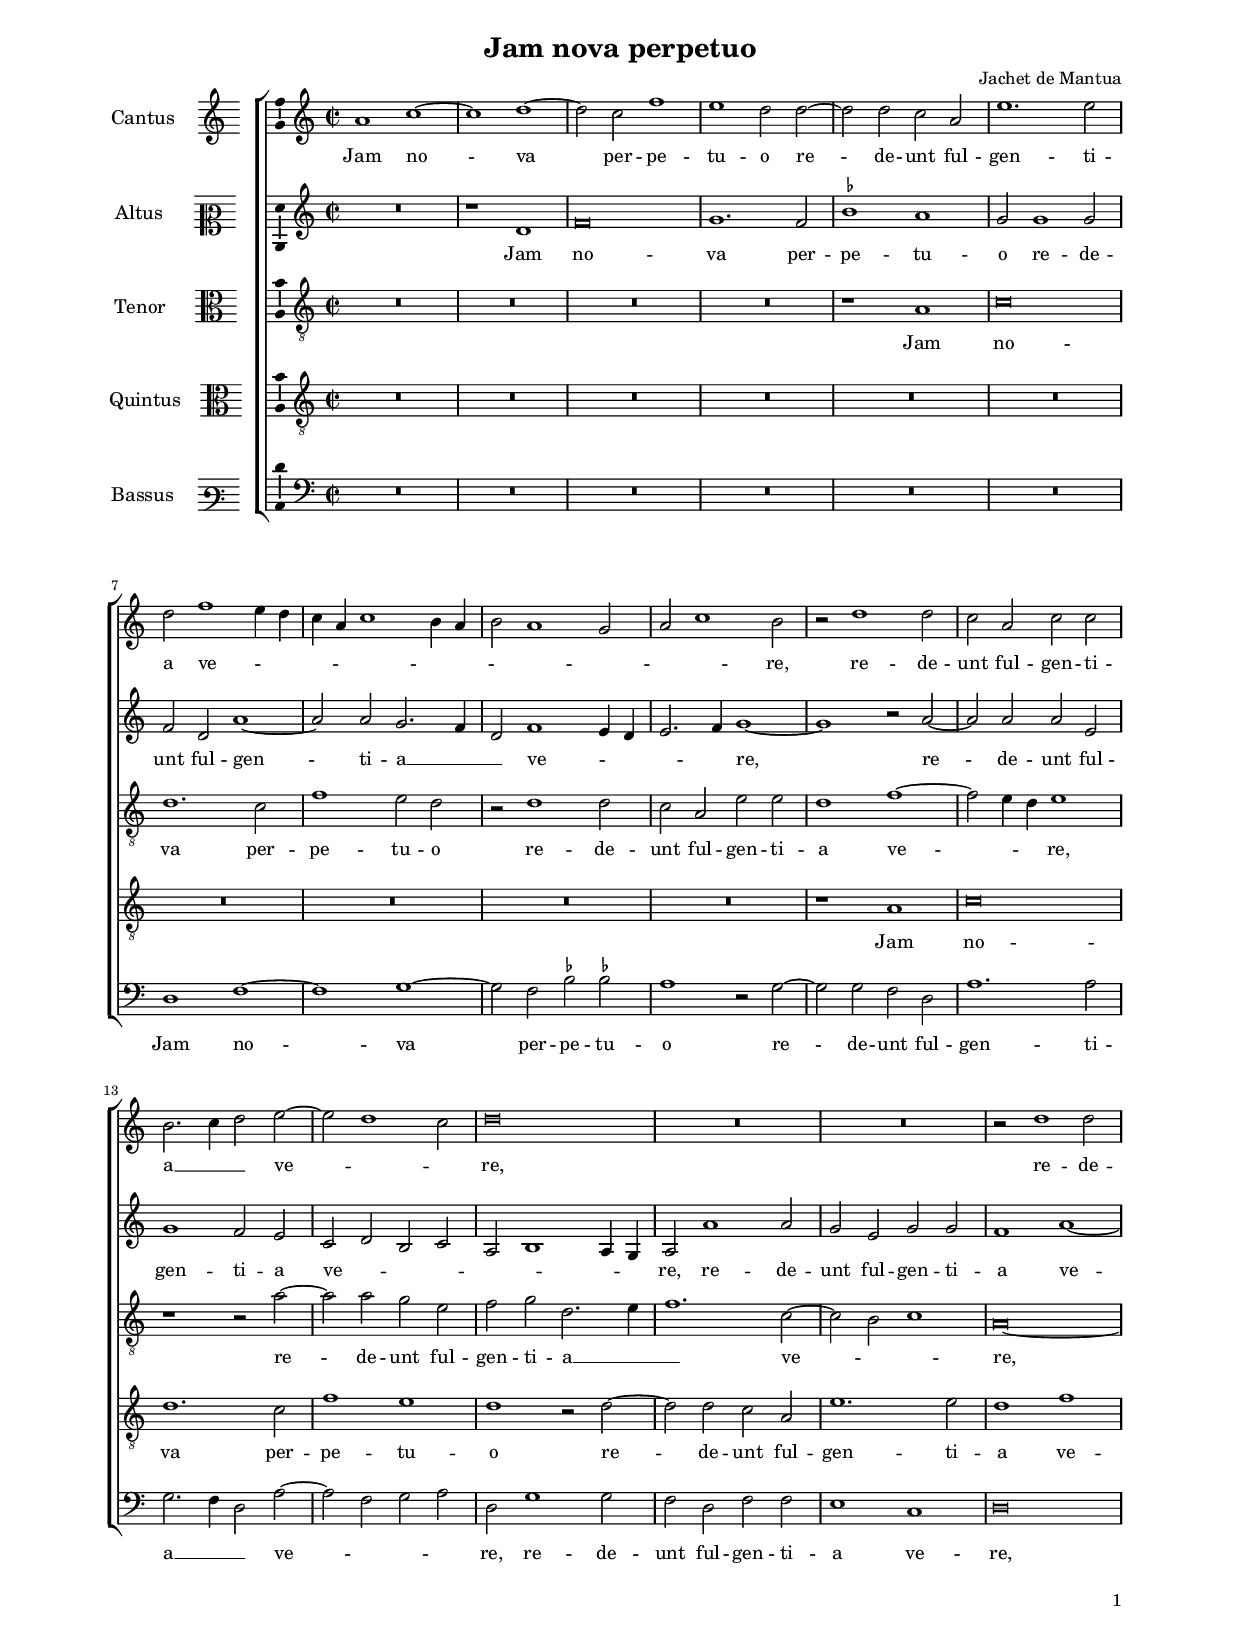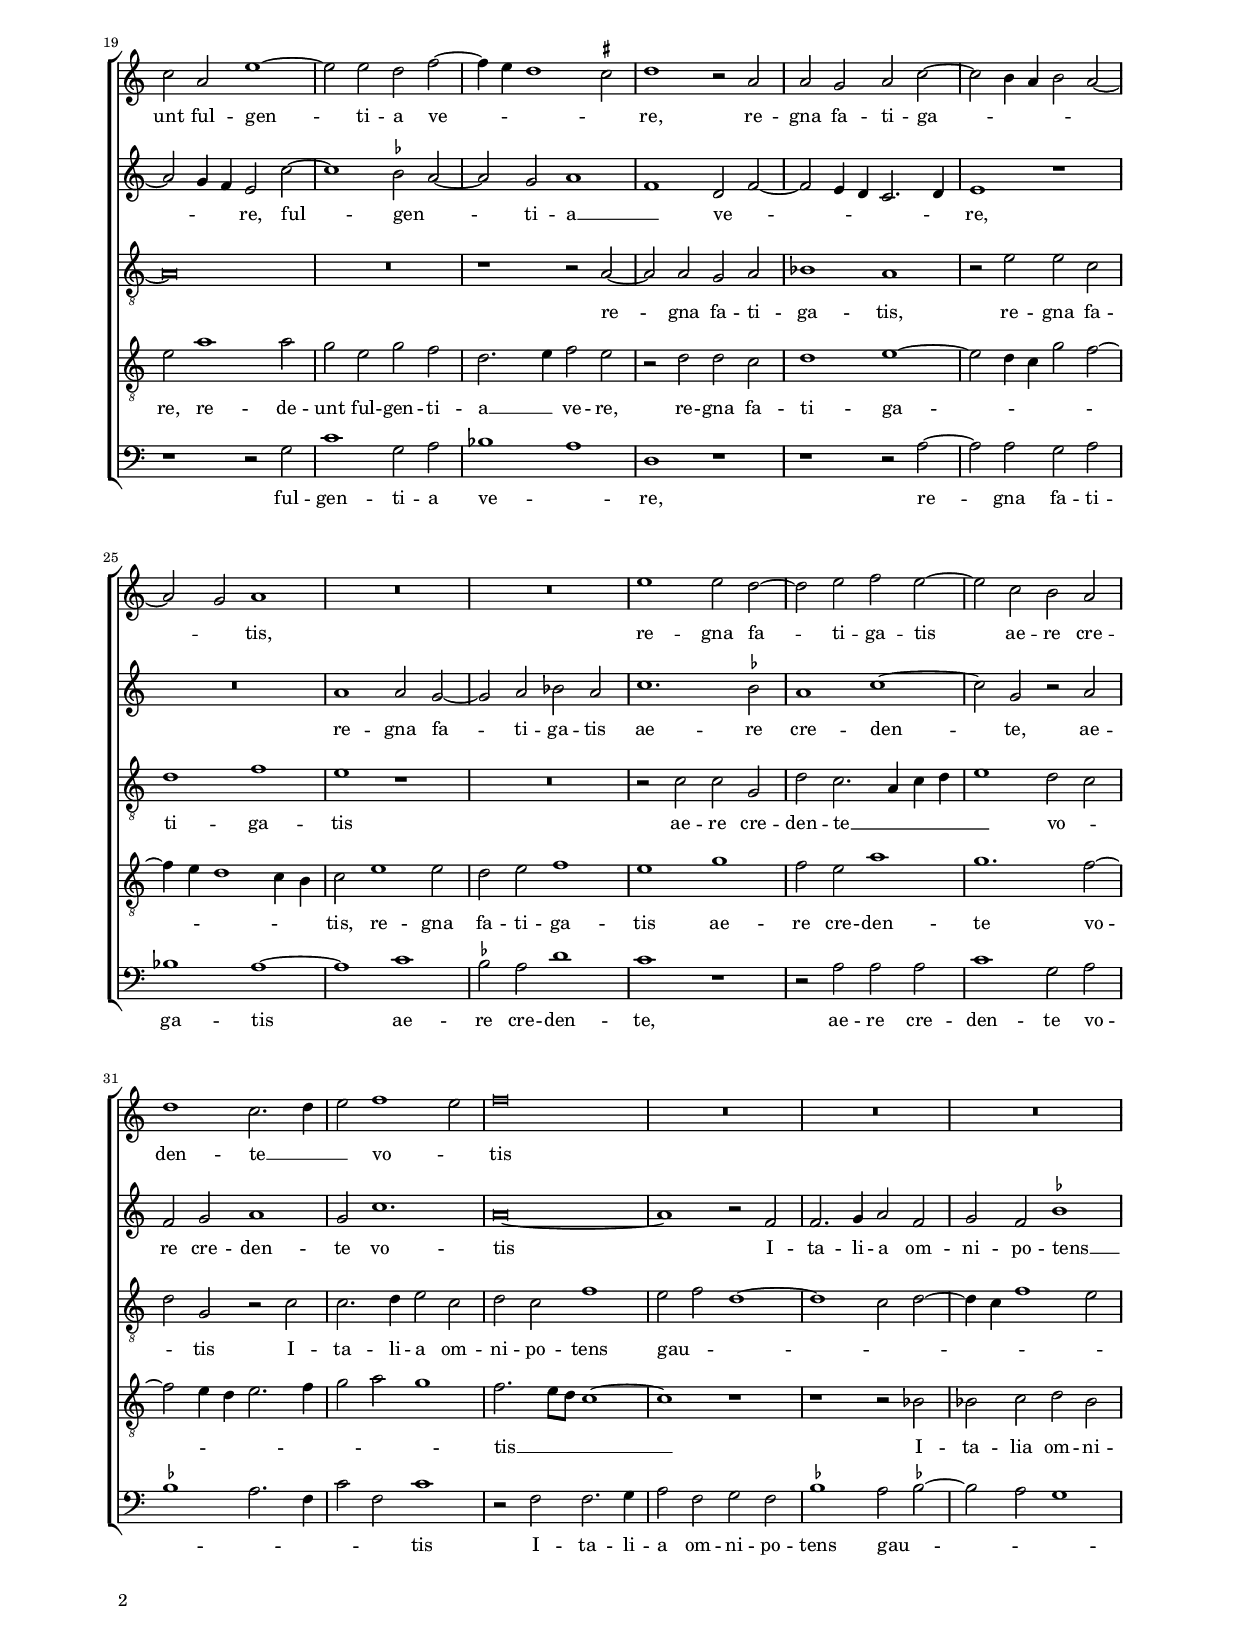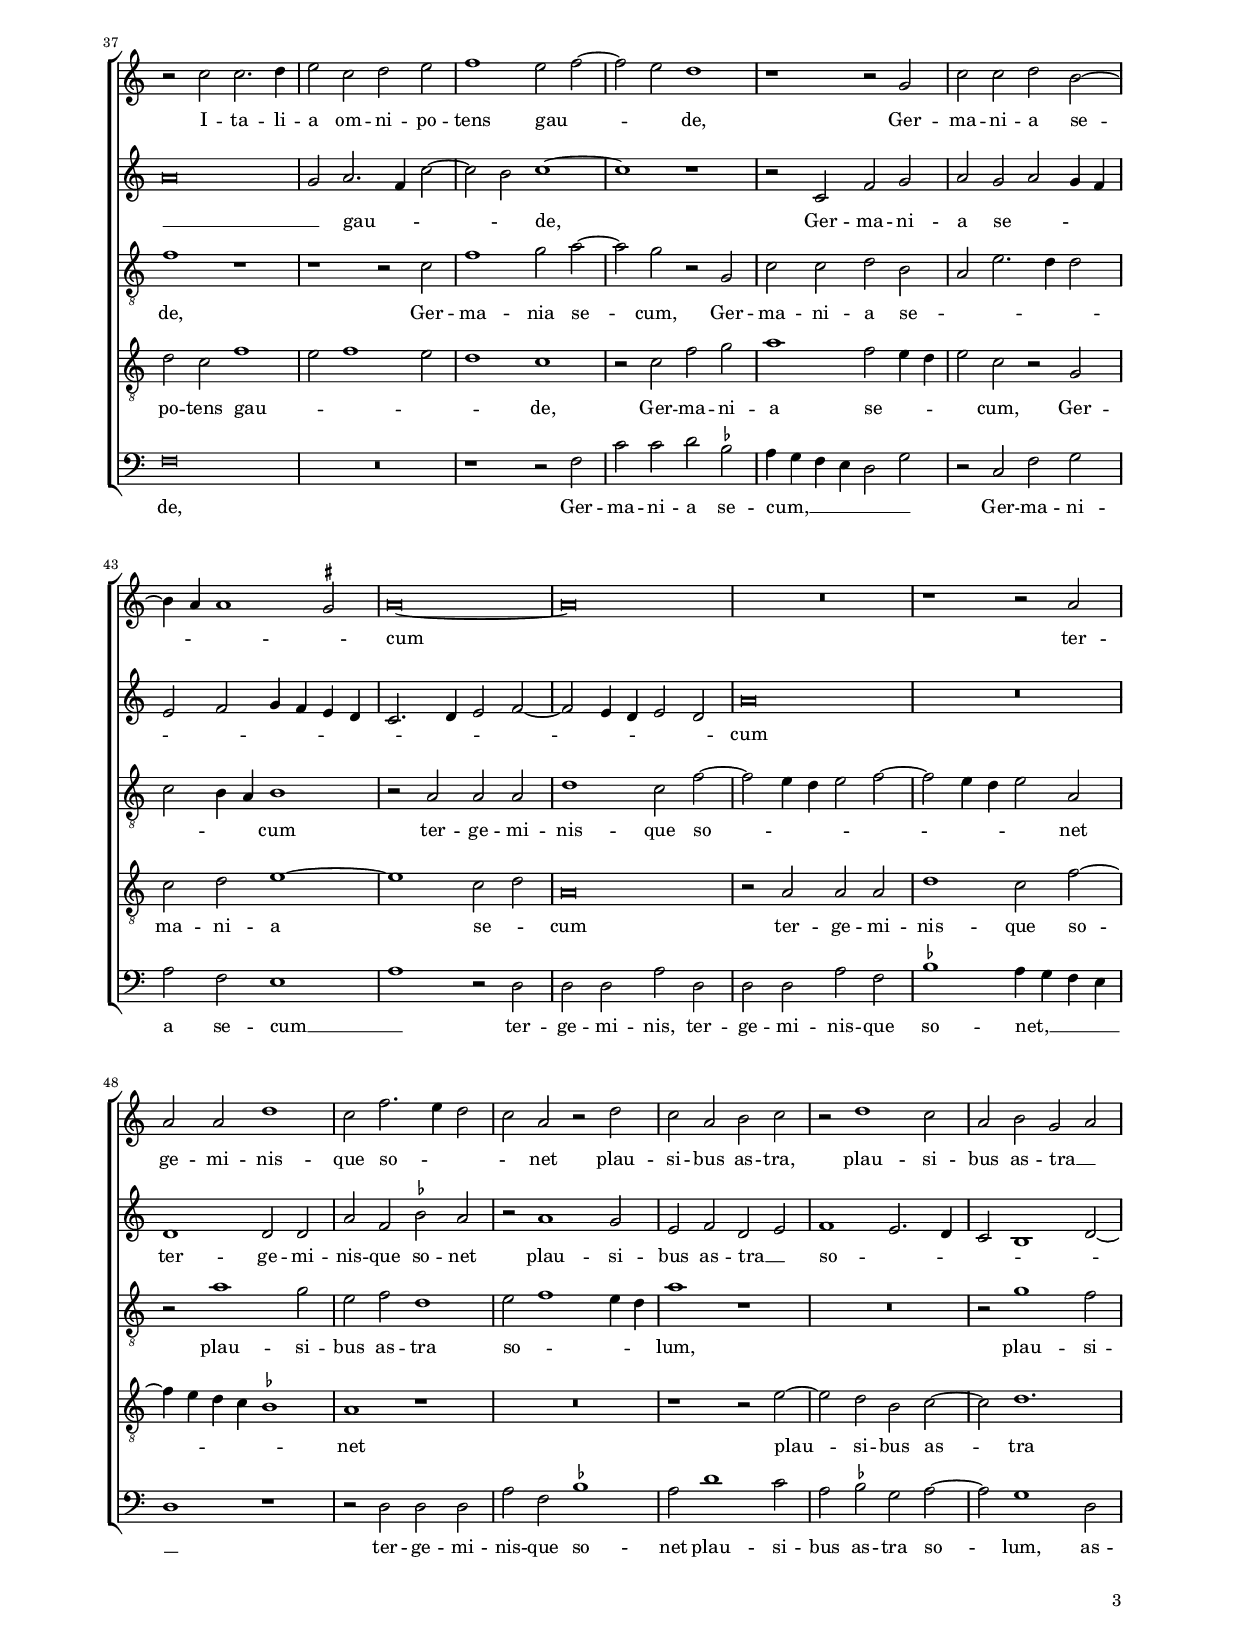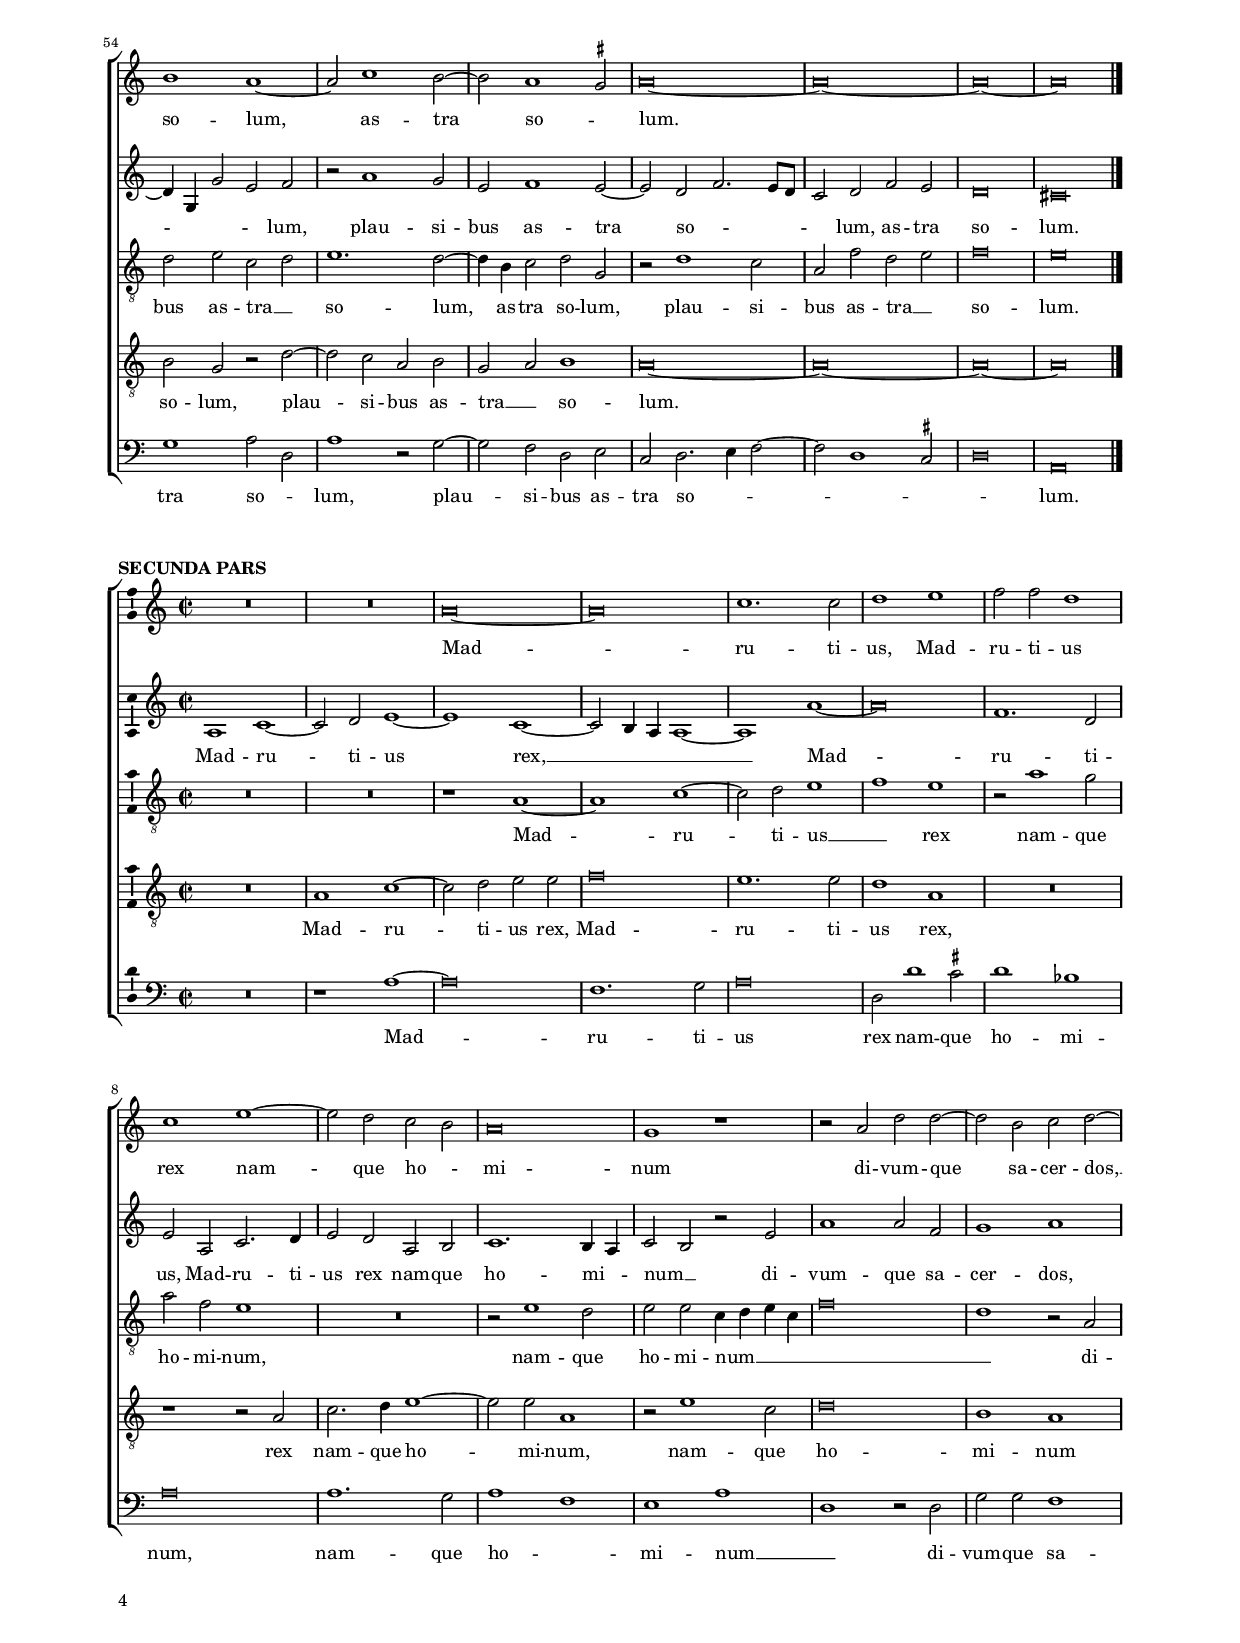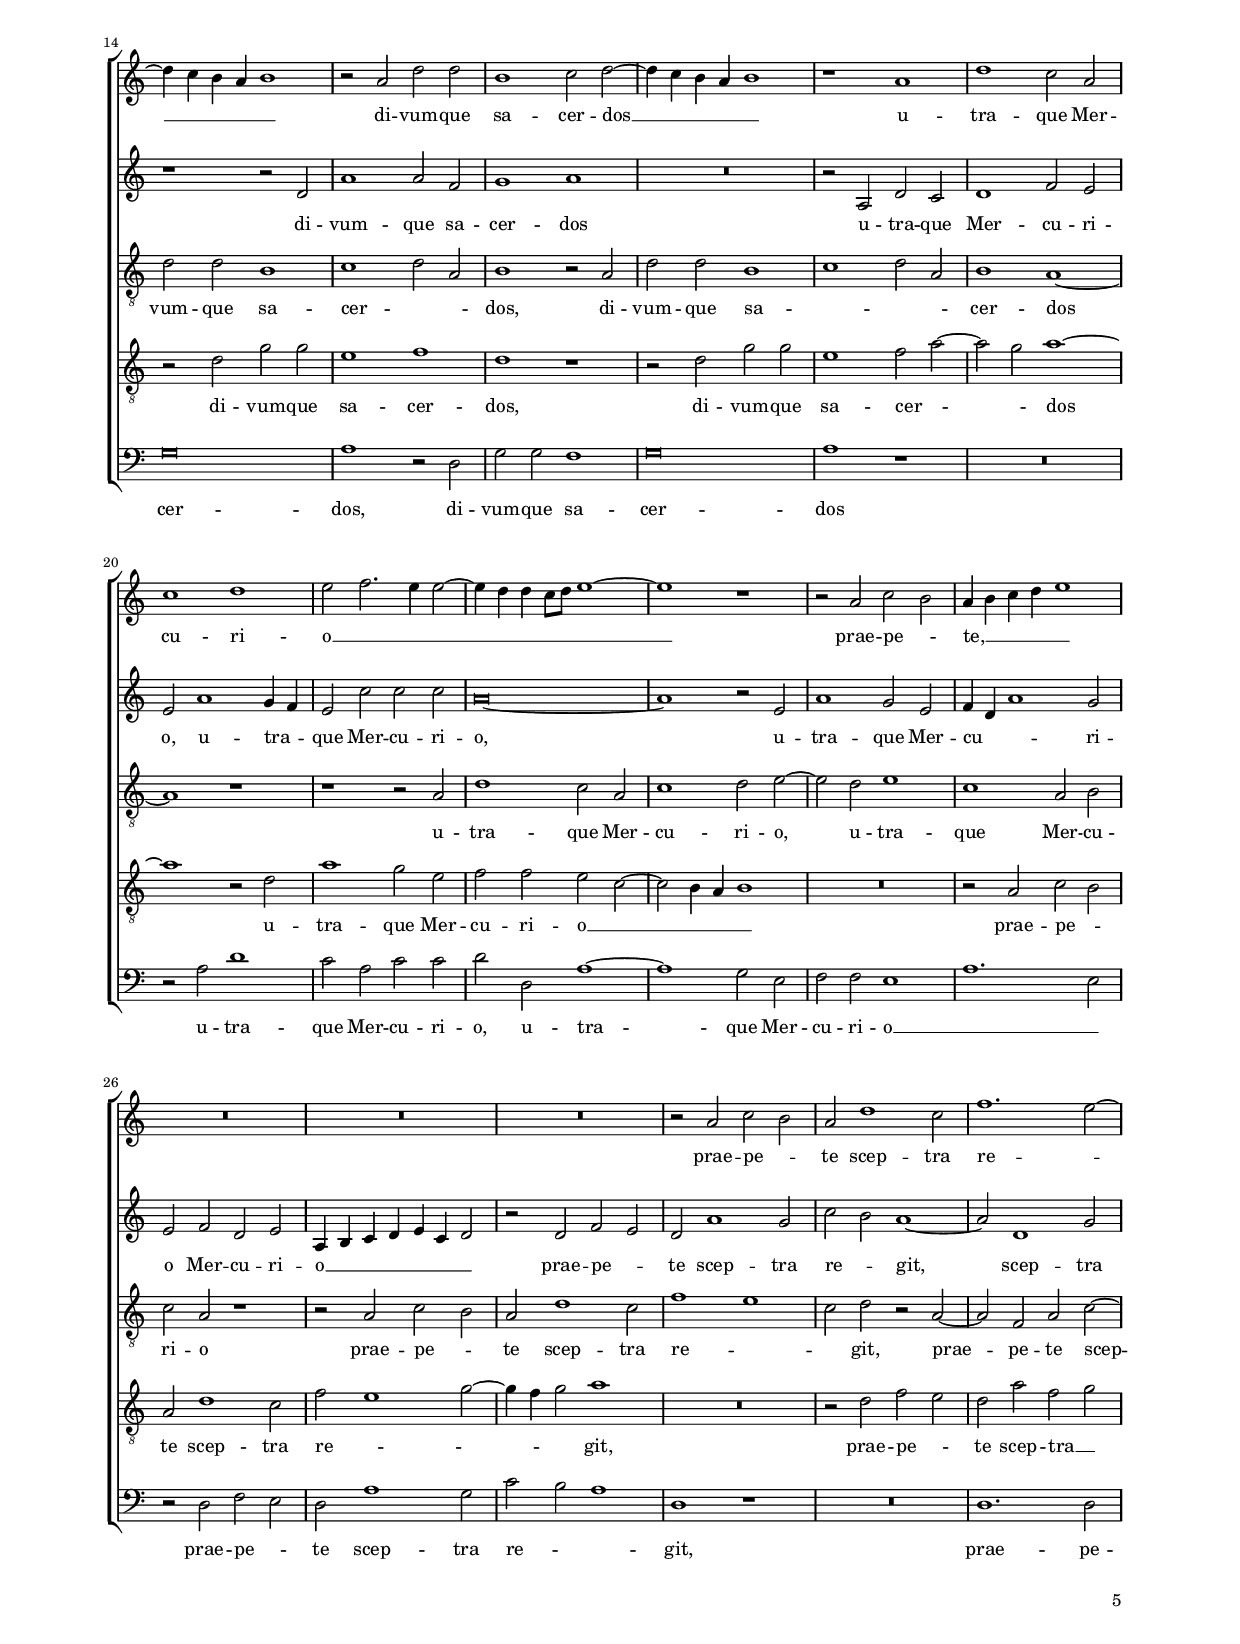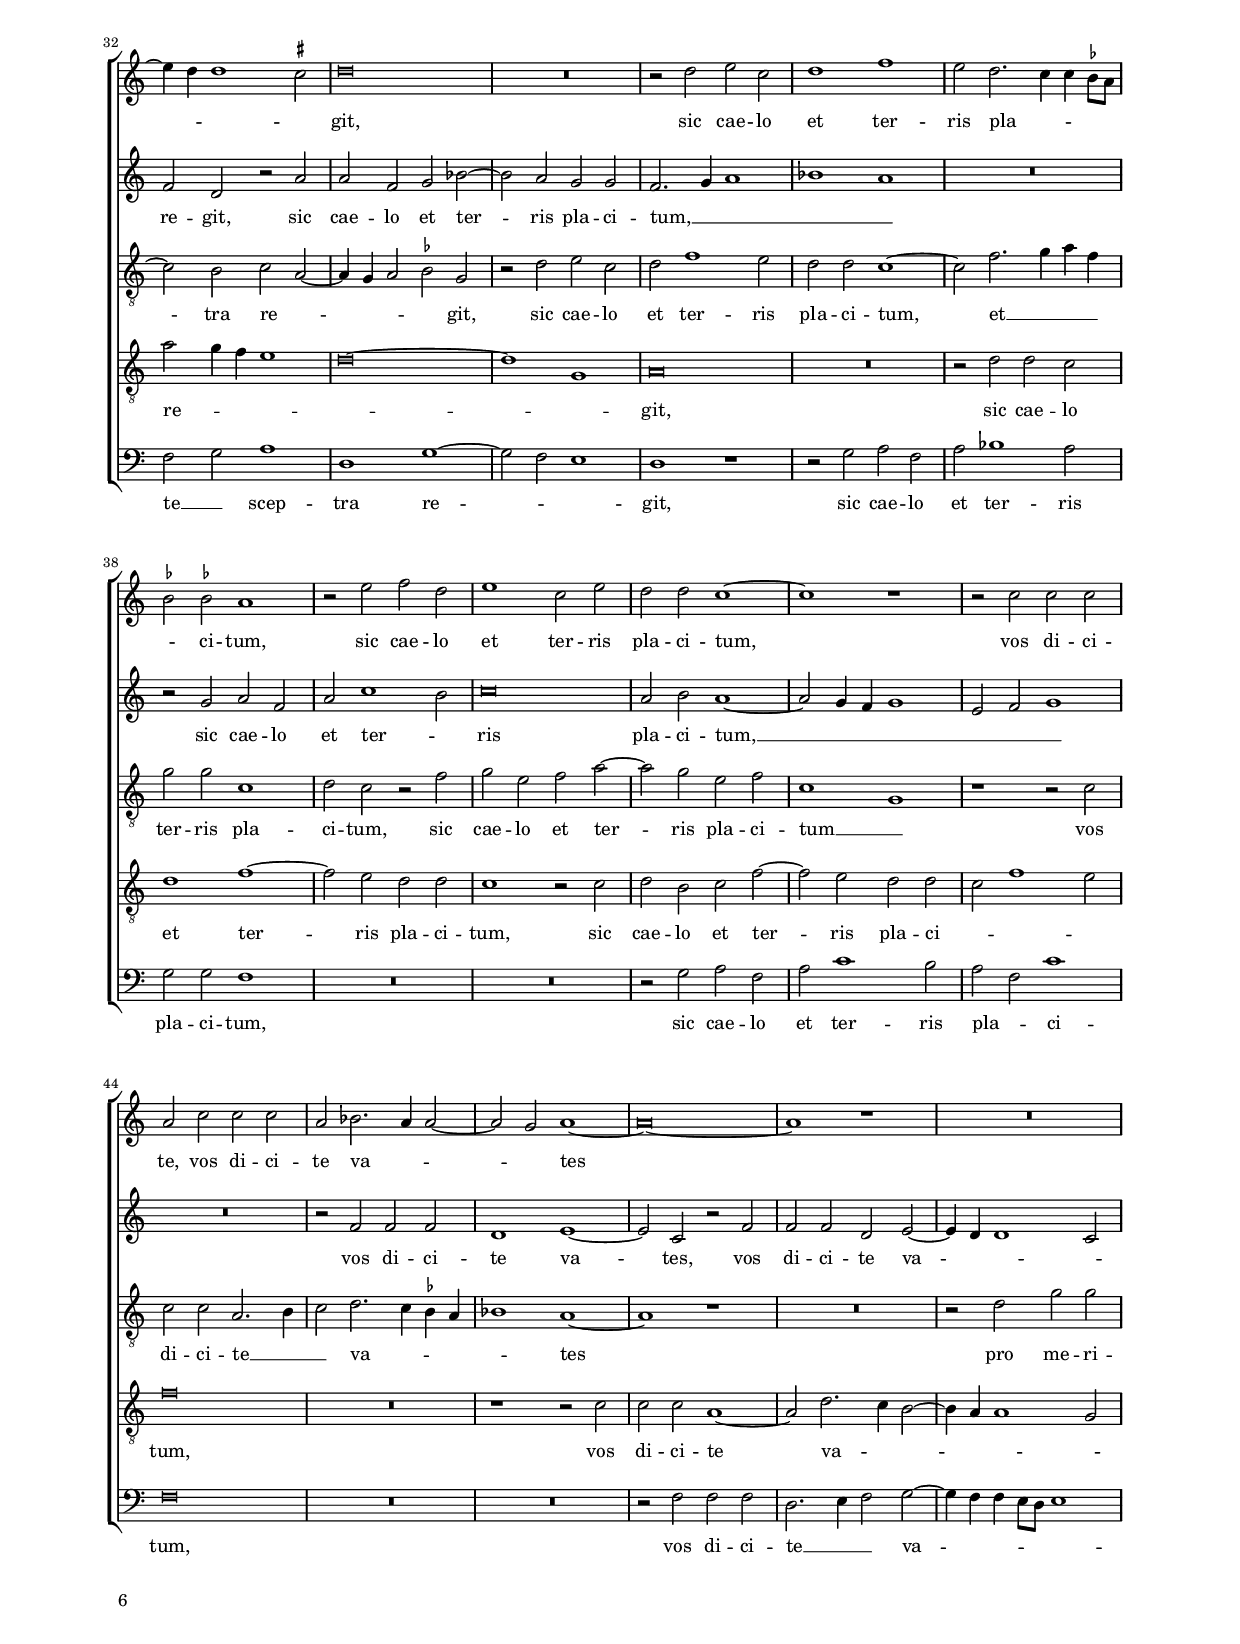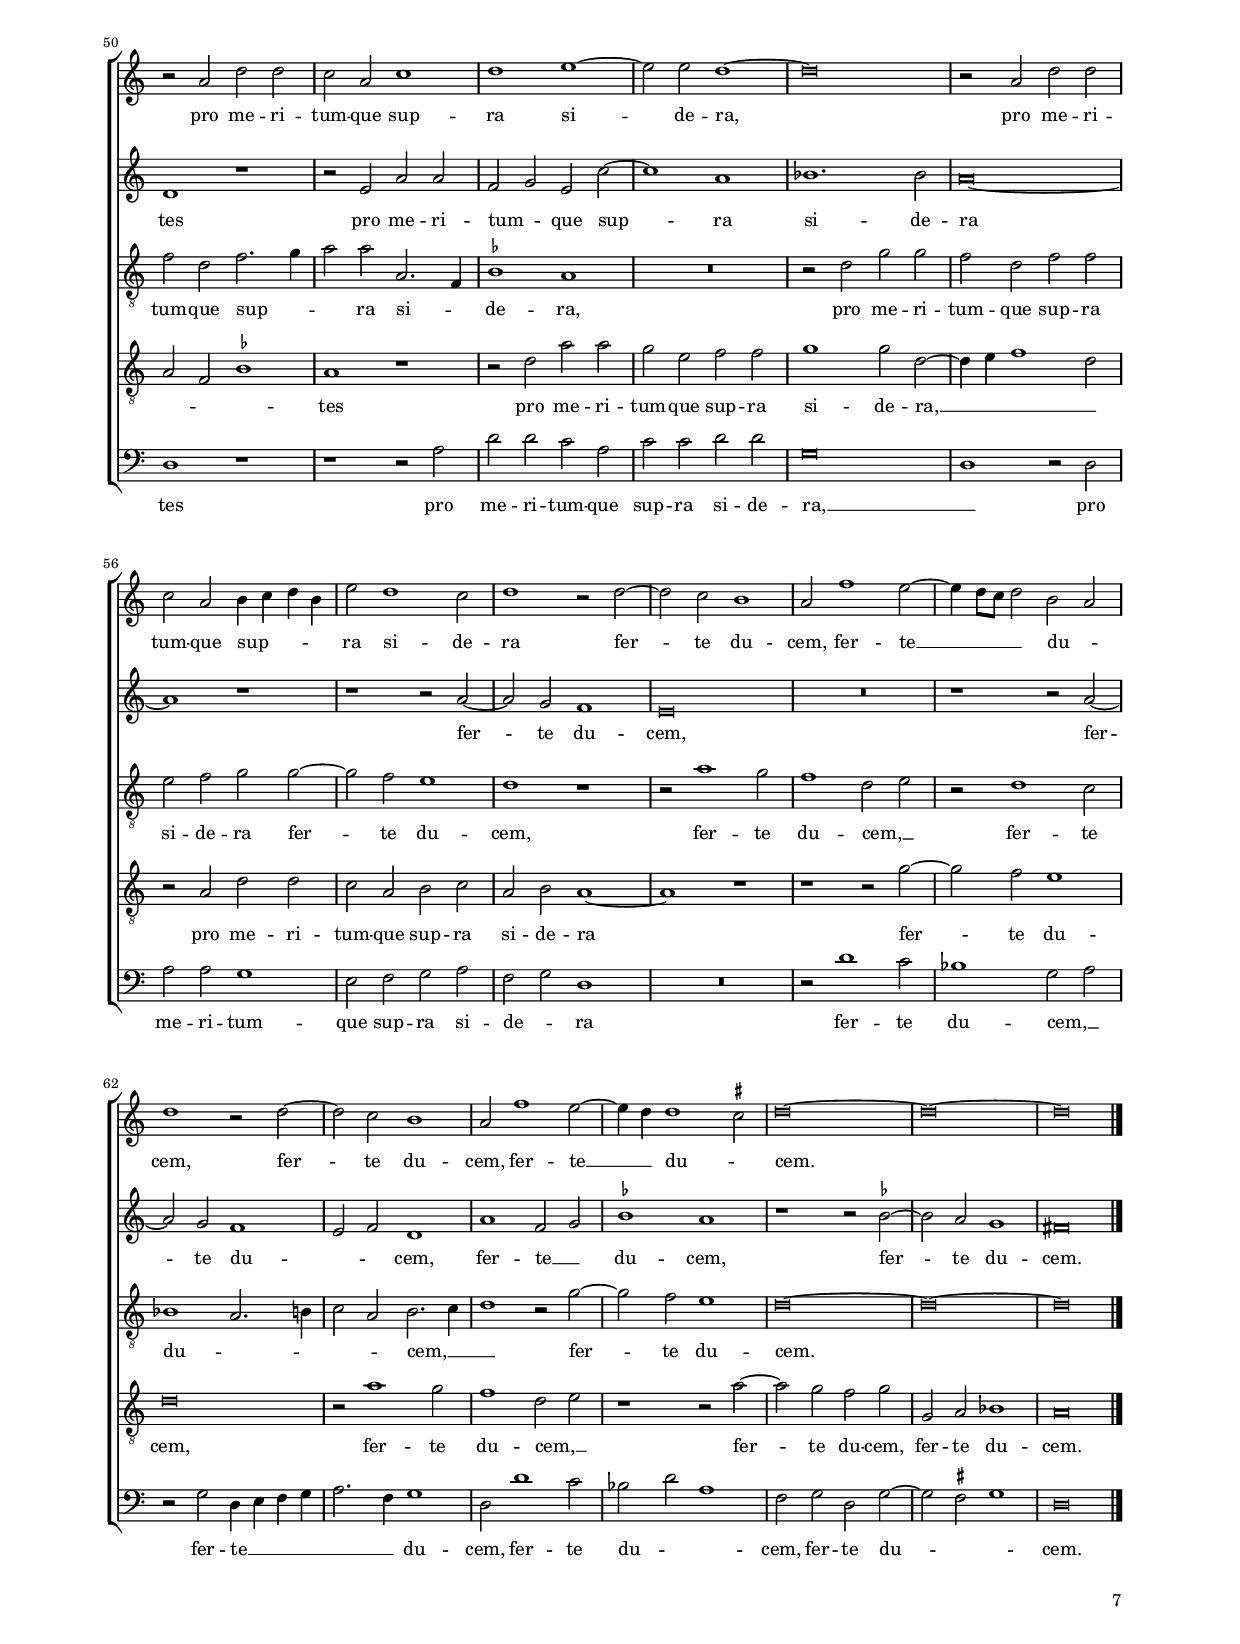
\header
{
  title="Jam nova perpetuo"
  composer="Jachet de Mantua"
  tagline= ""
}

\version "2.20.0"
\language deutsch
#(set-global-staff-size 15)
% #(set-default-paper-size "letter")
#(ly:set-option 'point-and-click #f)

	
	ficta = { \once \set suggestAccidentals = ##t }
	
	forget = #(define-music-function (music) (ly:music?) #{
		\accidentalStyle forget
		$music
		\accidentalStyle default
		#})
	
  

\paper
	{
	top-margin = 1.8 \cm
	bottom-margin = 1.2 \cm
	left-margin = 2 \cm
	right-margin = 2 \cm
	ragged-bottom = ##f
	ragged-last-bottom = ##t
	print-page-number = ##f
	score-system-spacing = #'((basic-distance . 16) (minimum-distance . 14) (padding . 5) (strechability . 150))
	system-system-spacing = #'((basic-distance . 16) (minimum-distance . 14) (padding . 5) (strechability . 150))
    oddFooterMarkup=\markup   \fill-line { "" \fromproperty #'page:page-number-string }
    evenFooterMarkup=\markup  \fill-line { \fromproperty #'page:page-number-string "" }
    last-bottom-spacing = #'((basic-distance . 12) (minimum-distance . 7) (padding . 4))
	systems-per-page = 3
%	page-count = 6
%	min-systems-per-page = 3
	}

global = {
    % \set Staff.autoBeaming = ##f
	\key c \major
	\time 2/2 \set Score.measureLength = #(ly:make-moment 2/1)
    \set Score.tempoHideNote = ##t
    \tempo 2 = 90
    \skip 1*2*60 \bar "|."
	}
	

incipitcantus = \markup { \score {
	{
	\set Staff.instrumentName = \markup { \fontsize #1 "Cantus" }
	\key c \major
	\clef violin
	s4 \bar ""
	}
	\layout  {
	raggedright = ##t
	indent = 1.8 \cm
	line-width = 2.5 \cm
	\context { \Staff \remove Time_signature_engraver }
	\override Staff.Clef.Y-extent = #'(0 . 0)
	}} \hspace #1 }
      
      
incipitaltus = \markup { \score {
	{
	\set Staff.instrumentName = \markup { \fontsize #1 "Altus" }
	\key c \major
	\clef mezzosoprano
	s4 \bar ""
	}
	\layout  {
	raggedright = ##t
	indent = 1.8 \cm
	line-width = 2.5 \cm
	\context { \Staff \remove Time_signature_engraver }
	\override Staff.Clef.Y-extent = #'(0 . 0)
	}} \hspace #1 }


incipittenor = \markup { \score {
	{
	\set Staff.instrumentName = \markup { \fontsize #1 "Tenor" }
	\key c \major
	\clef alto
	s4 \bar ""
	}
	\layout  {
	raggedright = ##t
	indent = 1.8 \cm
	line-width = 2.5 \cm
	\context { \Staff \remove Time_signature_engraver }
	\override Staff.Clef.Y-extent = #'(0 . 0)
	}} \hspace #1 }
      
      
incipitquintus = \markup { \score {
	{
	\set Staff.instrumentName = \markup { \fontsize #1 "Quintus" }
	\key c \major
	\clef alto
	s4 \bar ""
	}
	\layout  {
	raggedright = ##t
	indent = 1.8 \cm
	line-width = 2.5 \cm
	\context { \Staff \remove Time_signature_engraver }
	\override Staff.Clef.Y-extent = #'(0 . 0)
	}} \hspace #1 }
      
      
incipitbassus = \markup { \score {
	{
	\set Staff.instrumentName = \markup { \fontsize #1 "Bassus" }
	\key c \major
	\clef varbaritone
	s4 \bar ""
	}
	\layout  {
	raggedright = ##t
	indent = 1.8 \cm
	line-width = 2.5 \cm
	\context { \Staff \remove Time_signature_engraver }
	\override Staff.Clef.Y-extent = #'(0 . 0)
	}} \hspace #1 }


cantus =  \relative c''
	{
	a1 c~
	c1 d~
	d2 c f1
	e1 d2 d~
%5
	d2 d c a |
	e'1. e2
	d2 f1 e4 d
	c4 a c1 h4 a
	h2 a1 g2
%10
	a2 c1 h2 |
	r2 d1 d2
	c2 a c c
	h2. c4 d2 e~
	e2 d1 c2
%15
	d\breve |
	R\breve
	R\breve
	r2 d1 d2
	c2 a e'1~
%20
	e2 e d f~ |
	f4 e d1 \ficta cis2
	d1 r2 a
	a2 g a c~
	c2 h4 a h2 a~
%25
	a2 g a1 |
	R\breve
	R\breve
	e'1 e2 d~
	d2 e f e~
%30
	e2 c h a |
	d1 c2. d4
	e2 f1 e2
	f\breve
	R\breve
%35
	R\breve |
	R\breve
	r2 c c2. d4
	e2 c d e
	f1 e2 f~
%40
	f2 e d1 |
	r1 r2 g,
	c2 c d h~
	h4 a a1 \ficta gis2
	a\breve~
%45
	a\breve |
	R\breve
	r1 r2 a
	a2 a d1
	c2 f2. e4 d2
%50
	c2 a r d |
	c2 a h c
	r2 d1 c2
	a2 h g a
	h1 a~
%55
	a2 c1 h2~ |
	h2 a1 \ficta gis2
	a\breve~
	a\breve~
	a\breve~
%60
	a\breve |
	}


altus =  \relative c'
    {
	R\breve
	r1 d
	f\breve
	g1. f2
%5
	\ficta b1 a |
	g2 g1 g2
	f2 d a'1~
	a2 a g2. f4
	d2 f1 e4 d
%10
	e2. f4 g1~ |
	g1 r2 a~
	a2 a a e
	g1 f2 e
	c2 d h c
%15
	a2 h1 a4 g
	a2 a'1 a2
	g2 e g g
	f1 a~
	a2 g4 f e2 c'~
%20
	c1 \ficta b2 a~ |
	a2 g a1
	f1 d2 f~
	f2 e4 d c2. d4
	e1 r
%25
	R\breve |
	a1 a2 g~
	g2 a2 b a
	c1. \ficta b2
    a1 c~	
%30
	c2 g2 r a |
	f2 g2 a1
    g2 c1.
	a\breve~
    a1 r2 f |
%35
	f2. g4 a2 f |
    g f \ficta b1
    a\breve
	g2 a2. f4 c'2~
	c2 h c1~
%40
	c1 r |
	r2 c, f g
	a2 g a g4 f
	e2 f g4 f e d
	c2. d4 e2 f~
%45
	f2 e4 d e2 d |
	a'\breve
	R\breve
	d,1 d2 d
	a'2 f \ficta b2 a
%50
	r2 a1 g2 |
	e2 f d e
	f1 e2. d4
	c2 h1 d2~
	d4 g, g'2 e f
%55
	r2 a1 g2 |
	e2 f1 e2~
	e2 d f2. e8 d
	c2 d f e
	d\breve
%60
	cis\breve |        
	}


tenor =  \relative c'
	{
	R\breve
	R\breve
	R\breve
	R\breve
%5
	r1 a |
	c\breve
	d1. c2
	f1 e2 d
	r2 d1 d2
%10
	c2 a e' e |
	d1 f~
	f2 e4 d e1
	r1 r2 a~
	a2 a g e
%15
	f2 g d2. e4 |
	f1. c2~
	c2 h c1
	a\breve~
	a\breve
%20
	R\breve |
	r1 r2 a~
	a2 a g a
	b1 a
	r2 e' e c
%25
	d1 f |
	e1 r
	R\breve
	r2 c c g
	d'2 c2. a4 c d
%30
	e1 d2 c |
	d2 g, r c
	c2. d4 e2 c
	d2 c f1
	e2 f d1~
%35
	d1 c2 d~ |
	d4 c f1 e2
	f1 r
	r1 r2 c
	f1 g2 a~
%40
	a2 g r g, |
	c2 c d h
	a2 e'2. d4 d2
	c2 h4 a h1
	r2 a a a
%45
	d1 c2 f~ |
	f2 e4 d e2 f~
	f2 e4 d e2 a,
	r2 a'1 g2
	e2 f d1
%50
	e2 f1 e4 d |
	a'1 r
	R\breve
	r2 g1 f2
	d2 e c d
%55
	e1. d2~ |
	d4 h c2 d g,
	r2 d'1 c2
	a2 f' d e
	f\breve
%60
	e\breve |
	}


quintus  =  \relative c'
	{
	R\breve
	R\breve
	R\breve
	R\breve
%5
	R\breve |
	R\breve
	R\breve
	R\breve
	R\breve
%10
	R\breve |
	r1 a
	c\breve
	d1. c2
	f1 e
%15
	d1 r2 d~ |
	d2 d c a
	e'1. e2
	d1 f
	e2 a1 a2
%20
	g2 e g f |
	d2. e4 f2 e
	r2 d d c
	d1 e~
	e2 d4 c g'2 f~
%25
	f4 e d1 c4 h |
	c2 e1 e2
	d2 e f1
	e1 g
	f2 e a1
%30
	g1. f2~ |
	f2 e4 d e2. f4
	g2 a g1
	f2. e8 d c1~
	c1 r
%35
	r1 r2 b |
	b2 c d b
	d2 c f1
	e2 f1 e2
	d1 c
%40
	r2 c f g |
	a1 f2 e4 d
	e2 c r g
	c2 d e1~
	e1 c2 d
%45
	a\breve |
	r2 a a a
	d1 c2 f~
	f4 e d c \ficta b1
	a1 r
%50
	R\breve |
	r1 r2 e'~
	e2 d h c~
	c2 d1.
	h2 g r d'~
%55
	d2 c a h |
	g2 a h1
	a\breve~
	a\breve~
	a\breve~
%60
	a\breve |
	}


bassus  =  \relative c
	{
	R\breve
	R\breve
	R\breve
	R\breve
%5
	R\breve |
	R\breve
	d1 f~
	f1 g~
	g2 f \ficta b \ficta b!
%10
	a1 r2 g~ |
	g2 g f d
	a'1. a2
	g2. f4 d2 a'~
	a2 f g a
%15
	d,2 g1 g2 |
	f2 d f f
	e1 c
	d\breve
	r1 r2 g
%20
	c1 g2 a |
	b1 a
	d,1 r
	r1 r2 a'~
	a2 a g a
%25
	b1 a~ |
	a1 c
	\ficta b2 a d1
	c1 r
	r2 a a a
%30
	c1 g2 a |
	\ficta b1 a2. f4
	c'2 f, c'1
	r2 f, f2. g4
	a2 f g f
%35
	\ficta b1 a2 \ficta b!~
	\ficta b2 a g1
	f\breve
	R\breve
	r1 r2 f
%40
	c'2 c d \ficta b |
	a4 g f e d2 g
	r2 c, f g
	a2 f e1
	a1 r2 d,
%45
	d2 d a' d, |
	d2 d a' f
	\ficta b1 a4 g f e
	d1 r
	r2 d d d
%50
	a'2 f \ficta b1 |
	a2 d1 c2
	a2 \ficta b g a~
	a2 g1 d2
	g1 a2 d,
%55
	a'1 r2 g~ |
	g2 f d e
	c2 d2. e4 f2~
	f2 d1 \ficta cis2
	d\breve
%60
	a\breve |
	}


lyricscantus = \lyricmode {
	Jam no -- va per -- pe -- tu -- o
    re -- de -- unt ful -- gen -- ti -- a ve -- _ _ _ _ _ _ _ _ _ _ _ _ re,
    re -- de -- unt ful -- gen -- ti -- a __ _ _ ve -- _ _ re,
    re -- de -- unt ful -- gen -- ti -- a ve -- _ _ _ re,
    re -- gna fa -- ti -- ga -- _ _ _ _ _ tis,
    re -- gna fa -- ti -- ga -- tis
    ae -- re cre -- den -- te __ _ _ vo -- _ tis
    I -- ta -- li -- a om -- ni -- po -- tens gau -- _ _ de,
    Ger -- ma -- ni -- a se -- _ _ _ cum ter -- ge -- mi -- nis -- que so -- _ _ _ net
    plau -- si -- bus as -- tra,
    plau -- si -- bus as -- tra __ _ so -- lum,
    as -- tra so -- _ lum.
	}


lyricsaltus = \lyricmode {
	Jam no -- va per -- pe -- tu -- o
    re -- de -- unt ful -- gen -- ti -- a __ _ _ ve -- _ _ _ _ re,
    re -- de -- unt ful -- gen -- ti -- a ve -- _ _ _ _ _ _ _ re,
    re -- de -- unt ful -- gen -- ti -- a ve -- _ _ re,
    ful -- gen -- _ ti -- a __ _ ve -- _ _ _ _ _ re,
    re -- gna fa -- ti -- ga -- tis ae -- re cre -- den -- te,
    ae -- re cre -- den -- te
    vo -- tis I -- ta -- li -- a om -- ni -- po -- tens __ _ _ gau -- _ _ _ de,
    Ger -- ma -- ni -- a se -- _ _ _ _ _ _ _ _ _ _ _ _ _ _ _ _ _ cum ter -- ge -- mi -- nis -- que so -- net
    plau -- si -- bus as -- tra __ _ so -- _ _ _ _ _ _ _ _ lum,
    plau -- si -- bus as -- tra so -- _ _ _ _ lum,
    as -- tra so -- lum.
	}


lyricstenor = \lyricmode {
	Jam no -- va per -- pe -- tu -- o
    re -- de -- unt ful -- gen -- ti -- a ve -- _ _ re,
    re -- de -- unt ful -- gen -- ti -- a __ _ _ ve -- _ _ re,
    re -- gna fa -- ti -- ga -- tis,
    re -- gna fa -- ti -- ga -- tis ae -- re cre -- den -- te __ _ _ _ _
    vo -- _ _ tis I -- ta -- li -- a om -- ni -- po -- tens gau -- _ _ _ _ _ _ _ de,
    Ger -- ma -- nia se -- cum,
    Ger -- ma -- ni -- a se -- _ _ _ _ _ _ _ cum ter -- ge -- mi -- nis -- que so -- _ _ _ _ _ _ _ net
    plau -- si -- bus as -- tra so -- _ _ _ lum,
    plau -- si -- bus as -- tra __ _ so -- lum,
    as -- tra so -- lum,
    plau -- si -- bus as -- tra __ _ so -- lum.
	}


lyricsquintus = \lyricmode {
	Jam no -- va per -- pe -- tu -- o
    re -- de -- unt ful -- gen -- ti -- a ve -- re,
    re -- de -- unt ful -- gen -- ti -- a __ _ ve -- re,
    re -- gna fa -- ti -- ga -- _ _ _ _ _ _ _ _ tis,
    re -- gna fa -- ti -- ga -- tis ae -- re cre -- den -- te
    vo -- _ _ _ _ _ _ _ tis __ _ _ _ I -- ta -- lia om -- ni -- po -- tens gau -- _ _ _ _ de,
    Ger -- ma -- ni -- a se -- _ _ _ cum,
    Ger -- ma -- ni -- a se -- _ cum ter -- ge -- mi -- nis -- que so -- _ _ _ _ net
    plau -- si -- bus as -- tra so -- lum,
    plau -- si -- bus as -- tra __ _ so -- lum.
	}


lyricsbassus = \lyricmode {
	Jam no -- va per -- pe -- tu -- o
    re -- de -- unt ful -- gen -- ti -- a __ _ _ ve -- _ _ _ re,
    re -- de -- unt ful -- gen -- ti -- a ve -- re,
    ful -- gen -- ti -- a ve -- _ re,
    re -- gna fa -- ti -- ga -- tis ae -- re cre -- den -- te,
    ae -- re cre -- den -- te
    vo -- _ _ _ _ _ tis I -- ta -- li -- a om -- ni -- po -- tens gau -- _ _ _ de,
    Ger -- ma -- ni -- a se -- cum, __ _ _ _ _ _ 
    Ger -- ma -- ni -- a se -- cum __ _ ter -- ge -- mi -- nis,
    ter -- ge -- mi -- nis -- que so -- net, __ _ _ _ _
    ter -- ge -- mi -- nis -- que so -- net
    plau -- si -- bus as -- tra so -- lum,
    as -- tra so -- _ lum,
    plau -- si -- bus as -- tra so -- _ _ _ _ _ lum.
	}


\score
{  
	\transpose c c {
	\new ChoirStaff \with { \override StaffGrouper.staff-staff-spacing.basic-distance = #12 }
	<<

	\new Staff << \global
	\new Voice="v1" {
		\set Staff.instrumentName=\incipitcantus
		\set Staff.midiInstrument = "reed organ"
		\clef violin
		\cantus }
	\new Lyrics \lyricsto "v1" {\lyricscantus }
	>>


	\new Staff << \global
	\new Voice="v2" {
		\set Staff.instrumentName=\incipitaltus
		\set Staff.midiInstrument = "reed organ"
                \clef violin % "G_8"
		\altus}
	\new Lyrics \lyricsto "v2" {\lyricsaltus }
	>>


	\new Staff << \global
	\new Voice="v3" {
		\set Staff.instrumentName=\incipittenor
		\set Staff.midiInstrument = "reed organ"
		\clef "G_8"
		\tenor }
	\new Lyrics \lyricsto "v3" {\lyricstenor }
	>>


	\new Staff << \global
	\new Voice="v5" {
		\set Staff.instrumentName=\incipitquintus
		\set Staff.midiInstrument = "reed organ"
		\clef "G_8"
		\quintus}
	\new Lyrics \lyricsto "v5" {\lyricsquintus }
	>>


	\new Staff << \global
	\new Voice="v4" {
		\set Staff.instrumentName=\incipitbassus
		\set Staff.midiInstrument = "reed organ"
		\clef bass
		\bassus }
	\new Lyrics \lyricsto "v4" {\lyricsbassus}
	>>

	>>
	} % transpose

	\layout
	{
	indent = 2.5 \cm
	\context { \Staff \override TimeSignature.break-visibility = #end-of-line-invisible }
	\context { \Lyrics \override VerticalAxisGroup.nonstaff-relatedstaff-spacing.padding = #1.4 }
%	\context { \Lyrics \override LyricText.font-size = #1 }
	\context { \Staff \consists "Ambitus_engraver" }
	\context { \Score \override BarNumber.padding = #2 }
	\context { \Voice \override NoteHead.style = #'baroque }
	}


\midi
	{
	}

}

%%%%%%%%%%%%%%%%%%%%  SECUNDA PARS %%%%%%%%%%%%%%%%%%%%


global = {
	\key c \major
	\time 2/2 \set Score.measureLength = #(ly:make-moment 2/1)
    \set Score.tempoHideNote = ##t
    \tempo 2 = 90
    \skip 1*2*68 \bar "|."
	}


cantus =  \relative c''
	{
    R\breve
	R\breve
	a\breve~
	a\breve
%5
	c1. c2 |
	d1 e
	f2 f d1
	c1 e~
	e2 d c h
%10
	a\breve |
	g1 r
	r2 a d d~
	d2 h c d~
	d4 c h a h1
%15
	r2 a d d |
	h1 c2 d~
	d4 c h a h1
	r1 a
	d1 c2 a
%20
	c1 d |
	e2 f2. e4 e2~
	e4 d d c8 d e1~
	e1 r
	r2 a, c h
%25
	a4 h c d e1 |
	R\breve
	R\breve
	R\breve
	r2 a, c h
%30
	a2 d1 c2 |
	f1. e2~
	e4 d d1 \ficta cis2
	d\breve
	R\breve
%35
	r2 d e c |
	d1 f
	e2 d2. c4 c \stemDown \ficta b8 a \stemNeutral
	\ficta b2 \ficta b! a1
	r2 e' f d
%40
	e1 c2 e |
	d2 d c1~
	c1 r
	r2 c c c
	a2 c c c
%45
	a2 b2. a4 a2~ |
	a2 g a1~
	a\breve~
	a1 r
	R\breve
%50
	r2 a d d |
	c2 a c1
	d1 e~
	e2 e d1~
	d\breve
%55
	r2 a d d |
	c2 a h4 c d h
	e2 d1 c2
	d1 r2 d~
	d2 c h1
%60
	a2 f'1 e2~ |
	e4 d8 c d2 h a
	d1 r2 d~
	d2 c h1
	a2 f'1 e2~
%65
	e4 d d1 \ficta cis2 |
	d\breve~
	d\breve~
	d\breve |
	}


altus =  \relative c'
    {
	a1 c~
	c2 d e1~
	e1 c~
	c2 h4 a a1~
%5
	a1 a'~ |
	a\breve
	f1. d2
	e2 a, c2. d4
	e2 d a h
%10
	c1. h4 a |
	c2 h r e
	a1 a2 f
	g1 a
	r1 r2 d,
%15
	a'1 a2 f |
	g1 a
	R\breve
	r2 a, d c
	d1 f2 e
%20
	e2 a1 g4 f |
	e2 c' c c
	a\breve~
	a1 r2 e
	a1 g2 e
%25
	f4 d a'1 g2 |
	e2 f d e
	a,4 h c d e c d2
	r2 d f e
	d2 a'1 g2
%30
	c2 h a1~ |
	a2 d,1 g2
	f2 d r a'
	a2 f g b~
	b2 a g g
%35
	f2. g4 a1 |
	b1 a
	R\breve
	r2 g a f
	a2 c1 h2
%40
	c\breve |
	a2 h a1~
	a2 g4 f g1
	e2 f g1
	R\breve
%45
	r2 f f f |
	d1 e~
	e2 c r f
	f2 f d e~
	e4 d d1 c2
%50
	d1 r |
	r2 e a a
	f2 g e c'~
	c1 a
	b1. b2
%55
	a\breve~ |
	a1 r
	r1 r2 a~
	a2 g f1
	e\breve
%60
	R\breve |
	r1 r2 a~
	a2 g f1
	e2 f d1
	a'1 f2 g
%65
	\ficta b1 a |
	r1 r2 \ficta b~
	\ficta b2 a g1
	fis\breve |
	}


tenor =  \relative c'
	{
	R\breve
	R\breve
	r1 a~
	a1 c~
%5
	c2 d e1 |
	f1 e
	r2 a1 g2
	a2 f e1
	R\breve
%10
	r2 e1 d2 |
	e2 e c4 d e c
	f\breve
	d1 r2 a
	d2 d h1
%15
	c1 d2 a |
	h1 r2 a
	d2 d h1
	c1 d2 a
	h1 a~
%20
	a1 r |
	r1 r2 a
	d1 c2 a
	c1 d2 e~
	e2 d e1
%25
	c1 a2 h |
	c2 a r1
	r2 a c h
	a2 d1 c2
	f1 e
%30
	c2 d r a~ |
	a2 f a c~
	c2 h c a~
	a4 g a2 \ficta b g
	r2 d' e c
%35
	d2 f1 e2 |
	d2 d c1~
	c2 f2. g4 a f
	g2 g c,1
	d2 c r f
%40
	g2 e f a~ |
	a2 g e f
	c1 g
	r1 r2 c
	c2 c a2. h4
%45
	c2 d2. c4 \ficta b a |
	b1 a~
	a1 r
	R\breve
	r2 d g g
%50
	f2 d f2. g4 |
	a2 a a,2. f4
	\ficta b1 a
	R\breve
	r2 d g g
%55
	f2 d f f |
	e2 f g g~
	g2 f e1
	d1 r
	r2 a'1 g2
%60
	f1 d2 e |
	r2 d1 c2
	b1 a2. h4
	c2 a h2. c4
	d1 r2 g~
%65
	g2 f e1 |
	d\breve~
    d\breve~
    d\breve |
	}


quintus  =  \relative c'
	{
	R\breve
	a1 c~
	c2 d e e
	f\breve
%5
	e1. e2 |
	d1 a
	R\breve
	r1 r2 a
	c2. d4 e1~
%10
	e2 e a,1 |
	r2 e'1 c2
	d\breve
	h1 a
	r2 d g g
%15
	e1 f |
	d1 r
	r2 d g g
	e1 f2 a~
	a2 g a1~
%20
	a1 r2 d, |
	a'1 g2 e
	f2 f e c~
	c2 h4 a h1
	R\breve
%25
	r2 a c h |
	a2 d1 c2
	f2 e1 g2~
	g4 f g2 a1
	R\breve
%30
	r2 d, f e |
	d2 a' f g
	a2 g4 f e1
	d\breve~
	d1 g,
%35
	a\breve |
	R\breve
	r2 d d c
	d1 f~
	f2 e d d
%40
	c1 r2 c |
	d2 h c f~
	f2 e d d
	c2 f1 e2
	f\breve
%45
	R\breve |
	r1 r2 c
	c2 c a1~
	a2 d2. c4 h2~
	h4 a a1 g2
%50
	a2 f \ficta b1 |
	a1 r
	r2 d a' a
	g2 e f f
	g1 g2 d~
%55
	d4 e f1 d2 |
	r2 a d d
	c2 a h c
	a2 h a1~
	a1 r
%60
	r1 r2 g'~ |
	g2 f e1
	d\breve
	r2 a'1 g2
	f1 d2 e
%65
	r1 r2 a~ |
	a2 g f g
	g,2 a b1
	a\breve |
	}


bassus  =  \relative c
	{
	R\breve
	r1 a'~
	a\breve
	f1. g2
%5
	a\breve |
    d,2 d'1 \ficta cis2
    d1 b
    a\breve
    a1. g2
%10
	a1 f |
    e1 a
    d,1 r2 d
    g2 g f1
    g\breve
%15
	a1 r2 d, |
    g2 g f1
    g\breve
	a1 r
	R\breve
%20
	r2 a d1 |
    c2 a c2 c
    d2 d, a'1~
    a1 g2 e
    f2 f e1
%25
	a1. e2 |
    r2 d f2 e
    d2 a'1 g2
    c2 h a1
    d,1 r
%30
	R\breve |
    d1. d2
    f2 g a1
    d,1 g~ 
    g2 f2 e1
%35
	d1 r |
    r2 g a2 f
    a2 b1 a2
    g2 g f1
	R\breve
%40
	R\breve |
    r2 g a2 f
    a2 c1 h2
    a2 f c'1
    f,\breve
%45
	R\breve |
	R\breve
    r2 f f2 f
    d2. e4 f2 g~ 
    g4 f4 f e8 d e1
%50
	d1 r |
	r1 r2 a'
    d2 d c2 a
    c2 c d2 d
    g,\breve
%55
	d1 r2 d |
    a'2 a g1
    e2 f g2 a
    f2 g d1
    R\breve
%60
	r2 d'1 c2 |
    b1 g2 a
    r2 g d4 e f g
    a2. f4 g1
    d2 d'1 c2
%65
	b2 d a1 |
    f2 g d2 g~ 
    g2 \ficta fis2 g1
	d\breve |
	}


lyricscantus = \lyricmode {
	Mad -- ru -- ti -- us,
    Mad -- ru -- ti -- us rex
    nam -- que ho -- _ mi -- num di -- vum -- que sa -- cer -- dos, __ _ _ _ _
    di -- vum -- que sa -- cer -- dos __ _ _ _ _
    u -- tra -- que Mer -- cu -- ri -- o __ _ _ _ _ _ _ _ _
    prae -- pe -- _ te, __ _ _ _ _
    prae -- pe -- _ te scep -- tra re -- _ _ _ _ git,
    sic cae -- lo et ter -- ris pla -- _ _ _ _ _ ci -- tum,
    sic cae -- lo et ter -- ris pla -- ci -- tum,
    vos di -- ci -- te,
    vos di -- ci -- te va -- _ _ _ tes
    pro me -- ri -- tum -- que sup -- ra si -- de -- ra,
    pro me -- ri -- tum -- que sup -- _ _ _ ra si -- de -- ra
    fer -- te du -- cem,
    fer -- te __ _ _ _ du -- _ cem,
    fer -- te du -- cem,
    fer -- te __ _ du -- _ cem.
	}


lyricsaltus = \lyricmode {
	Mad -- ru -- ti -- us rex, __ _ _ _
    Mad -- ru -- ti -- us,
    Mad -- ru -- ti -- us rex
    nam -- que ho -- mi -- _ num __ _ di -- vum -- que sa -- cer -- dos,
    di -- vum -- que sa -- cer -- dos
    u -- tra -- que Mer -- cu -- ri -- o,
    u -- tra -- _ que Mer -- cu -- ri -- o,
    u -- tra -- que Mer -- cu -- _ _ ri -- o
    Mer -- cu -- ri -- o __ _ _ _ _ _ _
    prae -- pe -- _ te scep -- tra re -- _ git,
    scep -- tra re -- git,
    sic cae -- lo et ter -- ris pla -- ci -- tum, __ _ _ _ _
    sic cae -- lo et ter -- _ ris pla -- ci -- tum, __ _ _ _ _ _ _
    vos di -- ci -- te va -- tes,
    vos di -- ci -- te va -- _ _ _ tes
    pro me -- ri -- tum -- _ que sup -- ra si -- de -- ra
    fer -- te du -- cem,
    fer -- te du -- _ _ cem,
    fer -- te __ _ du -- cem,
    fer -- te du -- cem.
	}


lyricstenor = \lyricmode {
	Mad -- ru -- ti -- us __ _ rex
    nam -- que ho -- mi -- num,
    nam -- que ho -- mi -- num __ _ _ _ _ _ di -- vum -- que sa -- cer -- _ _ dos,
    di -- vum -- que sa -- _ _ _ cer -- dos
    u -- tra -- que Mer -- cu -- ri -- o,
    u -- tra -- que Mer -- cu -- ri -- o
    prae -- pe -- _ te scep -- tra re -- _ _ git,
    prae -- pe -- te scep -- tra re -- _ _ _ _ git,
    sic cae -- lo et ter -- ris pla -- ci -- tum,
    et __ _ _ _ ter -- ris pla -- ci -- tum,
    sic cae -- lo et ter -- ris pla -- ci -- tum __ _
    vos di -- ci -- te __ _ _ va -- _ _ _ _ tes
    pro me -- ri -- tum -- que sup -- _ _ ra si -- _ de -- ra,
    pro me -- ri -- tum -- que sup -- ra si -- de -- ra
    fer -- te du -- cem,
    fer -- te du -- cem, __ _
    fer -- te du -- _ _ _ _ cem, __ _ _
    fer -- te du -- cem.
	}


lyricsquintus = \lyricmode {
	Mad -- ru -- ti -- us rex,
    Mad -- ru -- ti -- us rex,
    rex nam -- que ho -- mi -- num,
    nam -- que ho -- mi -- num di -- vum -- que sa -- cer -- dos,
    di -- vum -- que sa -- cer -- _ _ dos
    u -- tra -- que Mer -- cu -- ri -- o __ _ _ _ _
    prae -- pe -- _ te scep -- tra re -- _ _ _ _ git,
    prae -- pe -- _ te scep -- tra __ _ re -- _ _ _ _ _ git,
    sic cae -- lo et ter -- ris pla -- ci -- tum,
    sic cae -- lo et ter -- ris pla -- ci -- _ _ _ tum,
    vos di -- ci -- te va -- _ _ _ _ _ _ _ _ tes
    pro me -- ri -- tum -- que sup -- ra si -- de -- ra, __ _ _ _
    pro me -- ri -- tum -- que sup -- ra si -- de -- ra
    fer -- te du -- cem,
    fer -- te du -- cem, __ _
    fer -- te du -- cem,
    fer -- te du -- cem.
	}


lyricsbassus = \lyricmode {
	Mad -- ru -- ti -- us rex
    nam -- que ho -- mi -- num,
    nam -- que ho -- _ mi -- num __ _ di -- vum -- que sa -- cer -- dos,
    di -- vum -- que sa -- cer -- dos
    u -- tra -- que Mer -- cu -- ri -- o,
    u -- tra -- que Mer -- cu -- ri -- o __ _ _
    prae -- pe -- _ te scep -- tra re -- _ _ git,
    prae -- pe -- te __ _ scep -- tra re -- _ _ git,
    sic cae -- lo et ter -- ris pla -- ci -- tum,
    sic cae -- lo et ter -- ris pla -- _ ci -- tum,
    vos di -- ci -- te __ _ _ va -- _ _ _ _ _ tes
    pro me -- ri -- tum -- que sup -- ra si -- de -- ra, __ _
    pro me -- ri -- tum -- que sup -- ra si -- de -- _ ra
    fer -- te du -- cem, __ _
    fer -- te __ _ _ _ _ _ du -- cem,
    fer -- te du -- _ _ cem,
    fer -- te du -- _ _ cem.
	}


\score
	{  
	\transpose c c {
	\new ChoirStaff \with { \override StaffGrouper.staff-staff-spacing.basic-distance = #12 }
	<<

	\new Staff <<\global
	\new Voice="v1" {
	  %\set Staff.instrumentName=Cantus
      %\set Staff.instrumentName=\incipitcantus
		\set Staff.midiInstrument = "reed organ"
		\clef violin
		\cantus }
	\new Lyrics \lyricsto "v1" {\lyricscantus }
	>>


	\new Staff << \global
	\new Voice="v2" {
	  %\set Staff.instrumentName=Altus
      %\set Staff.instrumentName=\incipitaltus
		\set Staff.midiInstrument = "reed organ"
		\clef violin % "G_8"
		\altus}
	\new Lyrics \lyricsto "v2" {\lyricsaltus }
	>>


	\new Staff <<\global
	\new Voice="v3" {
	  %\set Staff.instrumentName=Tenor
      %\set Staff.instrumentName=\incipittenor
		\set Staff.midiInstrument = "reed organ"
		\clef "G_8"
		\tenor }
	\new Lyrics \lyricsto "v3" {\lyricstenor }
	>>


	\new Staff << \global
	\new Voice="v5" {
	  %\set Staff.instrumentName=Quintus
      %\set Staff.instrumentName=\incipitquintus
		\set Staff.midiInstrument = "reed organ"
		\clef "G_8"
		\quintus}
	\new Lyrics \lyricsto "v5" {\lyricsquintus }
	>>


	\new Staff <<\global
	\new Voice="v4" {
	  %\set Staff.instrumentName=Bassus
      %\set Staff.instrumentName=\incipitbassus
		\set Staff.midiInstrument = "reed organ"
		\clef bass
		\bassus }
	\new Lyrics \lyricsto "v4" {\lyricsbassus}
	>>
	
	>>
	} % transpose

	\layout
	{
	indent = 0 \cm
	\context { \Staff \override TimeSignature.break-visibility = #end-of-line-invisible }
	\context { \Lyrics \override VerticalAxisGroup.nonstaff-relatedstaff-spacing.padding = #1.4 }
%	\context { \Lyrics \override LyricText.font-size = #1 }
	\context { \Staff \consists "Ambitus_engraver" }
	\context { \Score \override BarNumber.padding = #2 }
	\context { \Voice \override NoteHead.style = #'baroque }
	}

        \header { piece = \markup { \raise #2 \bold "SECUNDA PARS"} }

\midi
	{
	}
	
}

% EOF
